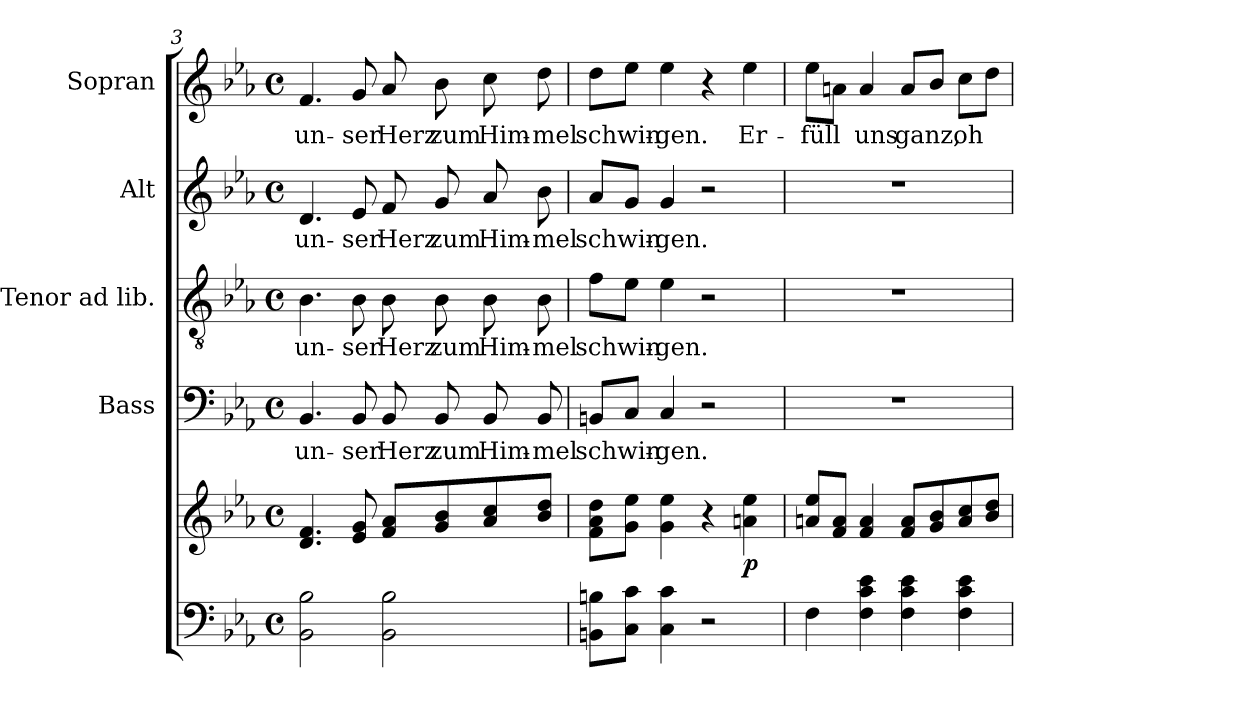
**kern	**kern	**dynam	**kern	**text	**kern	**text	**kern	**text	**kern	**text
*part5	*part5	*part5	*part4	*part4	*part3	*part3	*part2	*part2	*part1	*part1
*staff6	*staff5	*staff5/6	*staff4	*staff4	*staff3	*staff3	*staff2	*staff2	*staff1	*staff1
*	*	*	*I"Bass	*	*I"Tenor ad lib.	*	*I"Alt	*	*I"Sopran	*
*	*	*	*I'B.	*	*I'T.	*	*I'A.	*	*I'S.	*
*clefF4	*clefG2	*	*clefF4	*	*clefGv2	*	*clefG2	*	*clefG2	*
*k[b-e-a-]	*k[b-e-a-]	*	*k[b-e-a-]	*	*k[b-e-a-]	*	*k[b-e-a-]	*	*k[b-e-a-]	*
*E-:	*E-:	*	*E-:	*	*E-:	*	*E-:	*	*E-:	*
*M4/4	*M4/4	*	*M4/4	*	*M4/4	*	*M4/4	*	*M4/4	*
*met(c)	*met(c)	*	*met(c)	*	*met(c)	*	*met(c)	*	*met(c)	*
=3	=3	=3	=3	=3	=3	=3	=3	=3	=3	=3
!	!	!	!	!LO:LY:b	!	!LO:LY:b	!	!LO:LY:b	!	!LO:LY:b
2BB-\ 2B-\	4.d/ 4.f/	.	4.BB-/	un-	4.B-\	un-	4.d/	un-	4.f/	un-
!	!	!	!	!LO:LY:b	!	!LO:LY:b	!	!LO:LY:b	!	!LO:LY:b
.	8e-/ 8g/	.	8BB-/	-ser	8B-\	-ser	8e-/	-ser	8g/	-ser
!	!	!	!	!LO:LY:b	!	!LO:LY:b	!	!LO:LY:b	!	!LO:LY:b
2BB-\ 2B-\	8f/ 8a-/L	.	8BB-/	Herz	8B-\	Herz	8f/	Herz	8a-/	Herz
!	!	!	!	!LO:LY:b	!	!LO:LY:b	!	!LO:LY:b	!	!LO:LY:b
.	8g/ 8b-/	.	8BB-/	zum	8B-\	zum	8g/	zum	8b-\	zum
!	!	!	!	!LO:LY:b	!	!LO:LY:b	!	!LO:LY:b	!	!LO:LY:b
.	8a-/ 8cc/	.	8BB-/	Him-	8B-\	Him-	8a-/	Him-	8cc\	Him-
!	!	!	!	!LO:LY:b	!	!LO:LY:b	!	!LO:LY:b	!	!LO:LY:b
.	8b-/ 8dd/J	.	8BB-/	-mel	8B-\	-mel	8b-\	-mel	8dd\	-mel
!!LO:LB:g=z
=4	=4	=4	=4	=4	=4	=4	=4	=4	=4	=4
!	!	!	!	!LO:LY:b	!	!LO:LY:b	!	!LO:LY:b	!	!LO:LY:b
8BBn\ 8Bn\L	8f\ 8a-\ 8dd\L	.	8BBn/L	schwin-	8f\L	schwin-	8a-/L	schwin-	8dd\L	schwin-
8C\ 8c\J	8g\ 8ee-\J	.	8C/J	.	8e-\J	.	8g/J	.	8ee-\J	.
!	!	!	!	!LO:LY:b	!	!LO:LY:b	!	!LO:LY:b	!	!LO:LY:b
4C\ 4c\	4g\ 4ee-\	.	4C/	-gen.	4e-\	-gen.	4g/	-gen.	4ee-\	-gen.
2r	4r	.	2r	.	2r	.	2r	.	4r	.
!	!	!LO:DY:b	!	!	!	!	!	!	!	!LO:LY:b
.	4an\ 4ee-\	p	.	.	.	.	.	.	4ee-\	Er-
=5	=5	=5	=5	=5	=5	=5	=5	=5	=5	=5
!	!	!	!	!	!	!	!	!	!	!LO:LY:b
4F\	8an/ 8ee-/L	.	1r	.	1r	.	1r	.	8ee-\L	-füll
.	8f/ 8a/J	.	.	.	.	.	.	.	8an\J	.
!	!	!	!	!	!	!	!	!	!	!LO:LY:b
4F\ 4c\ 4e-\	4f/ 4a/	.	.	.	.	.	.	.	4a/	uns
!	!	!	!	!	!	!	!	!	!	!LO:LY:b
4F\ 4c\ 4e-\	8f/ 8a/L	.	.	.	.	.	.	.	8a/L	ganz,
.	8g/ 8b-/	.	.	.	.	.	.	.	8b-/J	.
!	!	!	!	!	!	!	!	!	!	!LO:LY:b
4F\ 4c\ 4e-\	8a/ 8cc/	.	.	.	.	.	.	.	8cc\L	oh
.	8b-/ 8dd/J	.	.	.	.	.	.	.	8dd\J	.
=	=	=	=	=	=	=	=	=	=	=
*-	*-	*-	*-	*-	*-	*-	*-	*-	*-	*-
